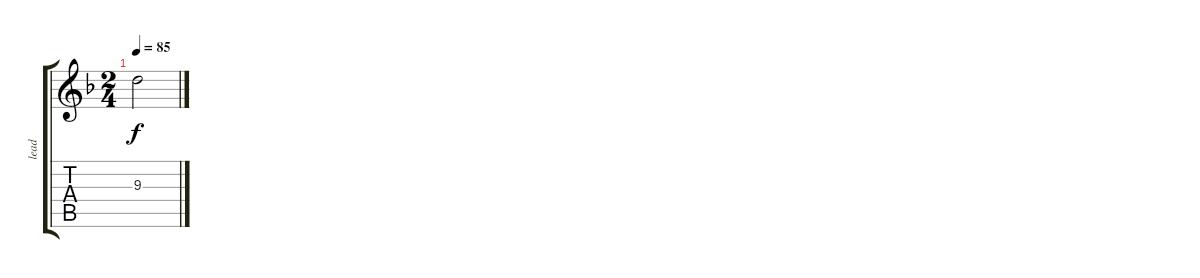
\track ("lead" "lead") {instrument distortionguitar}
\staff {score tabs}
\tuning (D4 A3 F3 C3 G2 D2) {hide}
\ts (2 4)
\tempo 85
\clef g2
\ks dminor
9.3{t}.2{dy f}
